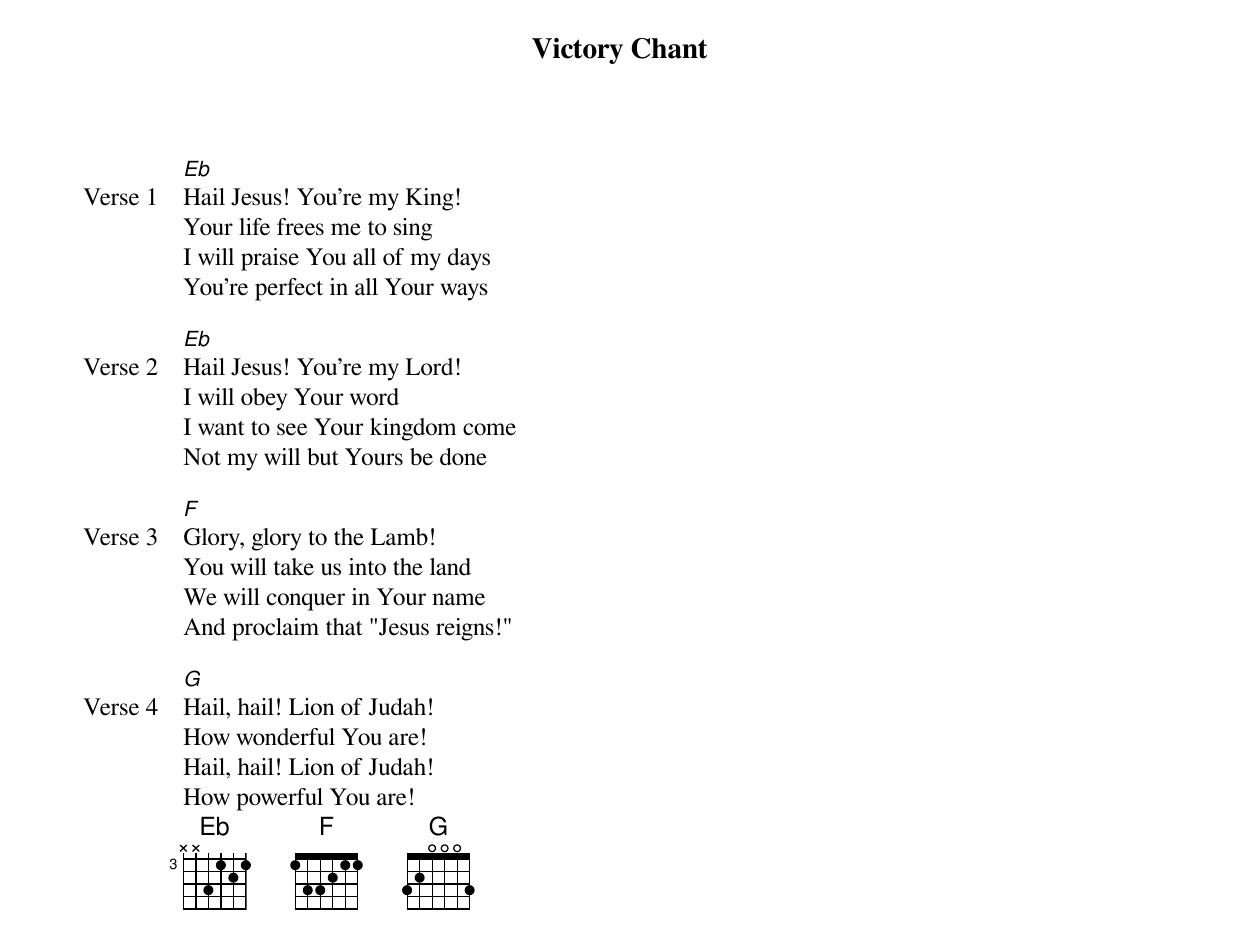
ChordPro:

{title: Victory Chant}
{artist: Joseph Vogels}
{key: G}

{start_of_verse: Verse 1}
[Eb]Hail Jesus! You're my King!
Your life frees me to sing
I will praise You all of my days
You're perfect in all Your ways
{end_of_verse}

{start_of_verse: Verse 2}
[Eb]Hail Jesus! You're my Lord!
I will obey Your word
I want to see Your kingdom come
Not my will but Yours be done
{end_of_verse}

{start_of_verse: Verse 3}
[F]Glory, glory to the Lamb!
You will take us into the land
We will conquer in Your name
And proclaim that "Jesus reigns!"
{end_of_verse}

{start_of_verse: Verse 4}
[G]Hail, hail! Lion of Judah!
How wonderful You are!
Hail, hail! Lion of Judah!
How powerful You are!
{end_of_verse}
